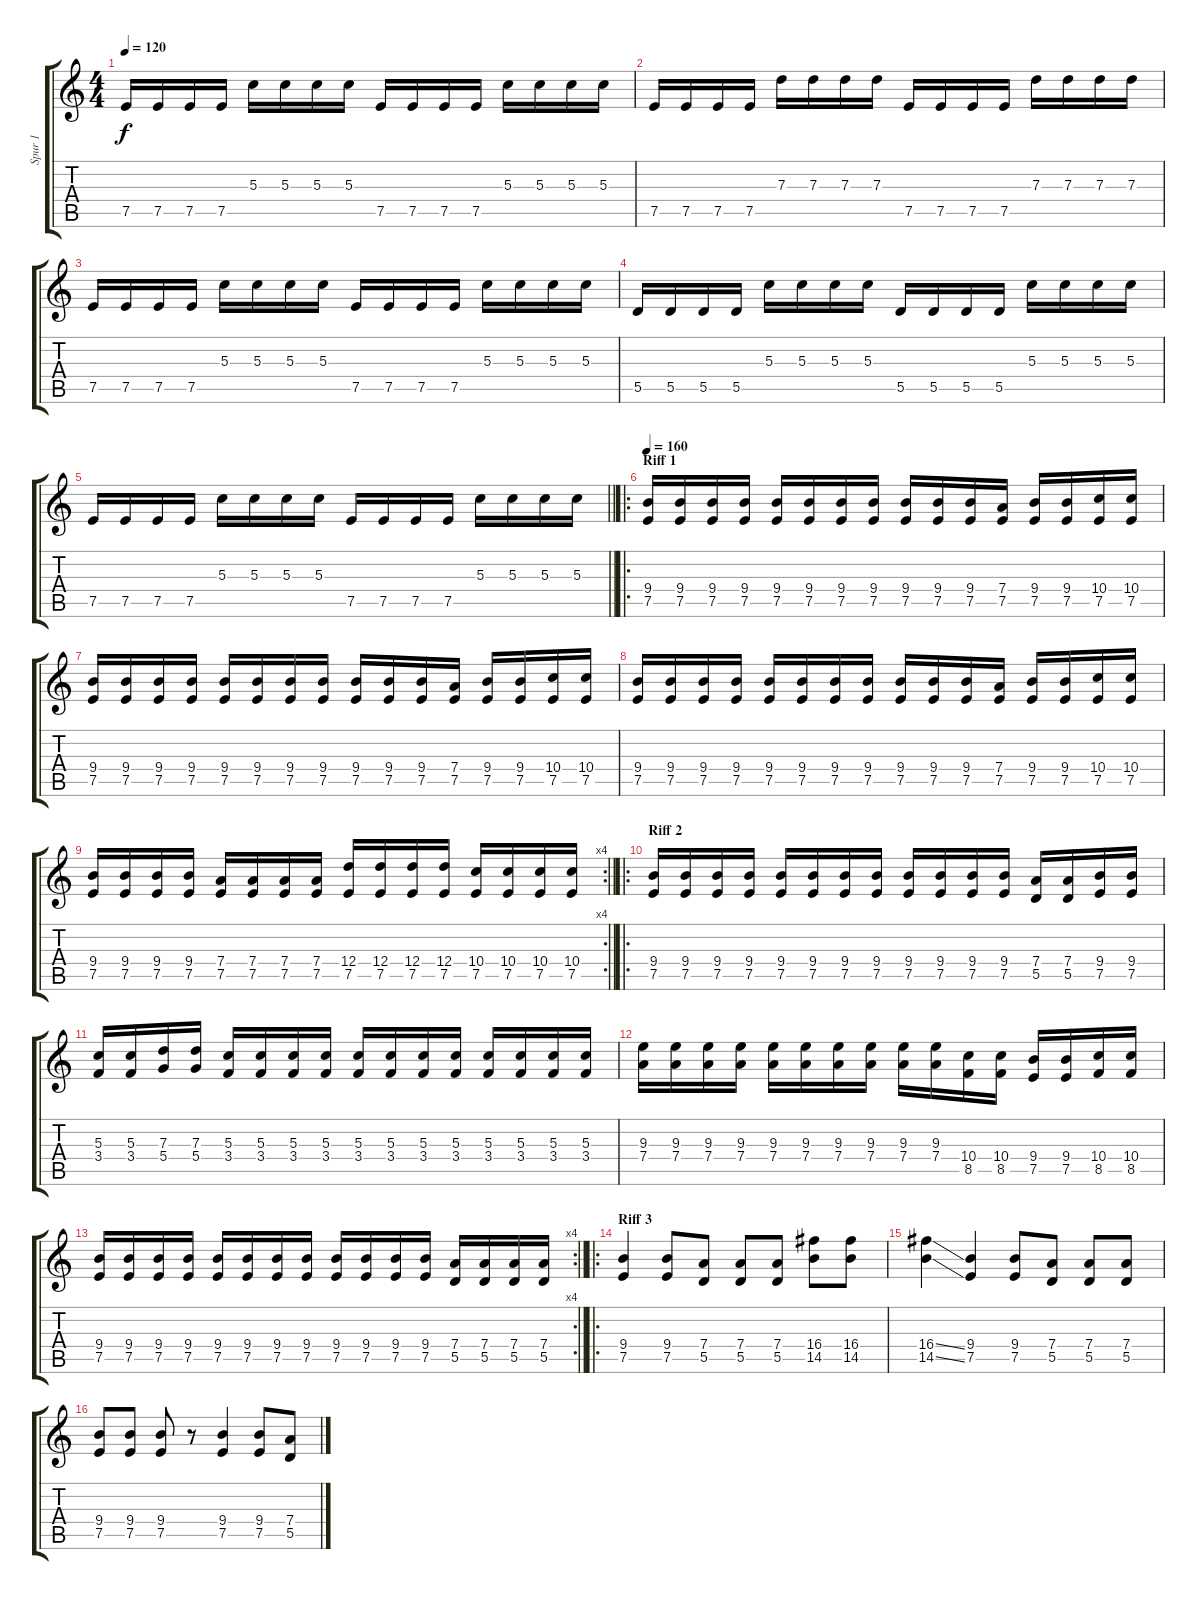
\track ("Spur 1" "Spur 1") {instrument distortionguitar}
\staff {score tabs}
\tuning (E4 B3 G3 D3 A2 E2) {hide}
\ts (4 4)
\tempo 120
\clef g2
\ks c
7.5.16{dy f} 7.5.16 7.5.16 7.5.16 5.3.16 5.3.16 5.3.16 5.3.16 7.5.16 7.5.16 7.5.16 7.5.16 5.3.16 5.3.16 5.3.16 5.3.16 |
7.5.16 7.5.16 7.5.16 7.5.16 7.3.16 7.3.16 7.3.16 7.3.16 7.5.16 7.5.16 7.5.16 7.5.16 7.3.16 7.3.16 7.3.16 7.3.16 |
7.5.16 7.5.16 7.5.16 7.5.16 5.3.16 5.3.16 5.3.16 5.3.16 7.5.16 7.5.16 7.5.16 7.5.16 5.3.16 5.3.16 5.3.16 5.3.16 |
5.5.16 5.5.16 5.5.16 5.5.16 5.3.16 5.3.16 5.3.16 5.3.16 5.5.16 5.5.16 5.5.16 5.5.16 5.3.16 5.3.16 5.3.16 5.3.16 |
\barLineRight lightlight
7.5.16 7.5.16 7.5.16 7.5.16 5.3.16 5.3.16 5.3.16 5.3.16 7.5.16 7.5.16 7.5.16 7.5.16 5.3.16 5.3.16 5.3.16 5.3.16 |
\ro
\section ("" "Riff 1")
\tempo 160
(9.4 7.5).16 (9.4 7.5).16 (9.4 7.5).16 (9.4 7.5).16 (9.4 7.5).16 (9.4 7.5).16 (9.4 7.5).16 (9.4 7.5).16 (9.4 7.5).16 (9.4 7.5).16 (9.4 7.5).16 (7.4 7.5).16 (9.4 7.5).16 (9.4 7.5).16 (10.4 7.5).16 (10.4 7.5).16 |
(9.4 7.5).16 (9.4 7.5).16 (9.4 7.5).16 (9.4 7.5).16 (9.4 7.5).16 (9.4 7.5).16 (9.4 7.5).16 (9.4 7.5).16 (9.4 7.5).16 (9.4 7.5).16 (9.4 7.5).16 (7.4 7.5).16 (9.4 7.5).16 (9.4 7.5).16 (10.4 7.5).16 (10.4 7.5).16 |
(9.4 7.5).16 (9.4 7.5).16 (9.4 7.5).16 (9.4 7.5).16 (9.4 7.5).16 (9.4 7.5).16 (9.4 7.5).16 (9.4 7.5).16 (9.4 7.5).16 (9.4 7.5).16 (9.4 7.5).16 (7.4 7.5).16 (9.4 7.5).16 (9.4 7.5).16 (10.4 7.5).16 (10.4 7.5).16 |
\rc 4
\barLineRight lightlight
(9.4 7.5).16 (9.4 7.5).16 (9.4 7.5).16 (9.4 7.5).16 (7.4 7.5).16 (7.4 7.5).16 (7.4 7.5).16 (7.4 7.5).16 (12.4 7.5).16 (12.4 7.5).16 (12.4 7.5).16 (12.4 7.5).16 (10.4 7.5).16 (10.4 7.5).16 (10.4 7.5).16 (10.4 7.5).16 |
\ro
\section ("" "Riff 2")
(9.4 7.5).16 (9.4 7.5).16 (9.4 7.5).16 (9.4 7.5).16 (9.4 7.5).16 (9.4 7.5).16 (9.4 7.5).16 (9.4 7.5).16 (9.4 7.5).16 (9.4 7.5).16 (9.4 7.5).16 (9.4 7.5).16 (7.4 5.5).16 (7.4 5.5).16 (9.4 7.5).16 (9.4 7.5).16 |
(5.3 3.4).16 (5.3 3.4).16 (7.3 5.4).16 (7.3 5.4).16 (5.3 3.4).16 (5.3 3.4).16 (5.3 3.4).16 (5.3 3.4).16 (5.3 3.4).16 (5.3 3.4).16 (5.3 3.4).16 (5.3 3.4).16 (5.3 3.4).16 (5.3 3.4).16 (5.3 3.4).16 (5.3 3.4).16 |
(9.3 7.4).16 (9.3 7.4).16 (9.3 7.4).16 (9.3 7.4).16 (9.3 7.4).16 (9.3 7.4).16 (9.3 7.4).16 (9.3 7.4).16 (9.3 7.4).16 (9.3 7.4).16 (10.4 8.5).16 (10.4 8.5).16 (9.4 7.5).16 (9.4 7.5).16 (10.4 8.5).16 (10.4 8.5).16 |
\rc 4
\barLineRight lightlight
(9.4 7.5).16 (9.4 7.5).16 (9.4 7.5).16 (9.4 7.5).16 (9.4 7.5).16 (9.4 7.5).16 (9.4 7.5).16 (9.4 7.5).16 (9.4 7.5).16 (9.4 7.5).16 (9.4 7.5).16 (9.4 7.5).16 (7.4 5.5).16 (7.4 5.5).16 (7.4 5.5).16 (7.4 5.5).16 |
\ro
\section ("" "Riff 3")
(9.4 7.5).4 (9.4 7.5).8 (7.4 5.5).8 (7.4 5.5).8 (7.4 5.5).8 (16.4 14.5).8 (16.4 14.5).8 |
(16.4{ss} 14.5{ss}).4 (9.4 7.5).4 (9.4 7.5).8 (7.4 5.5).8 (7.4 5.5).8 (7.4 5.5).8 |
(9.4 7.5).8 (9.4 7.5).8 (9.4 7.5).8 r.8 (9.4 7.5).4 (9.4 7.5).8 (7.4 5.5).8
